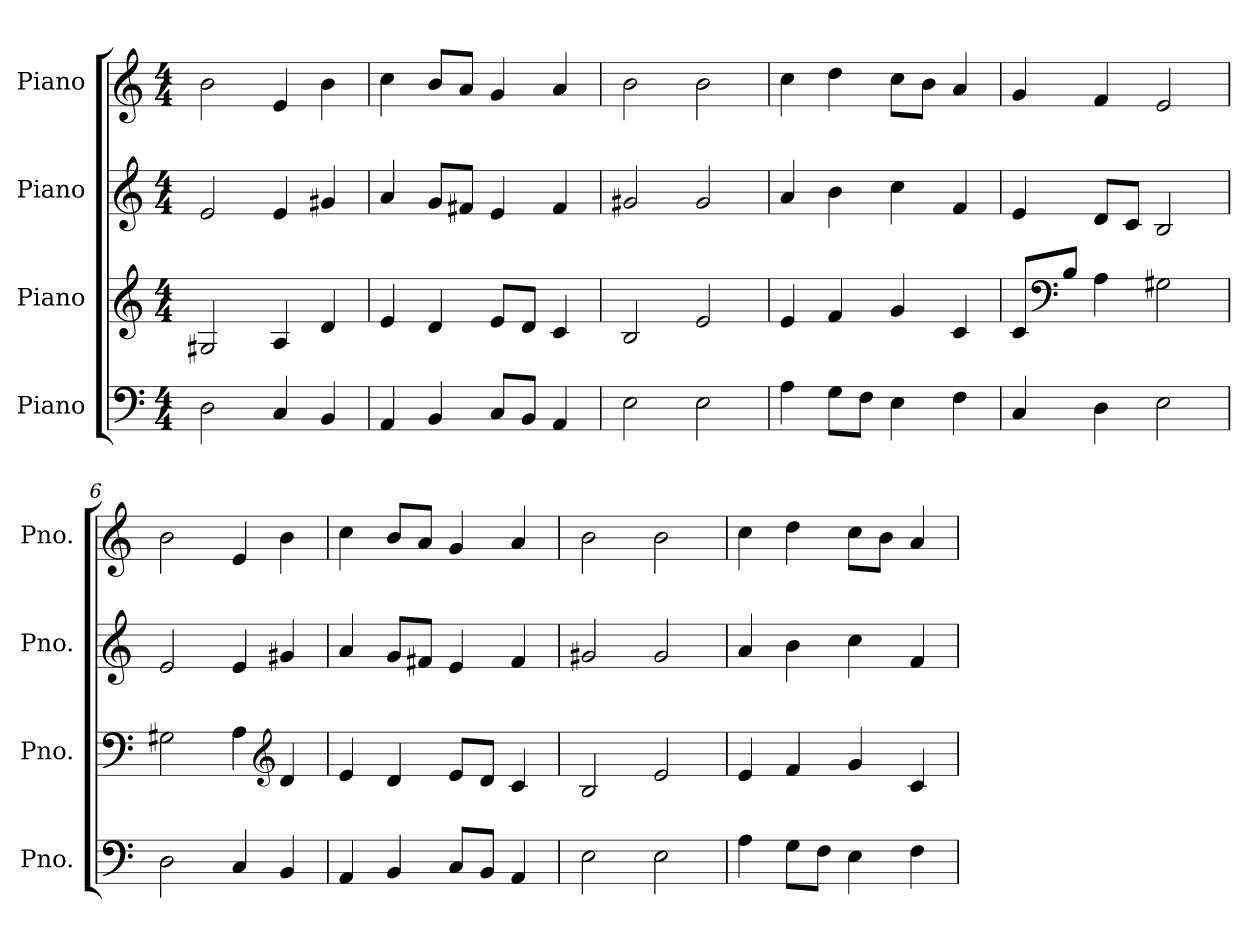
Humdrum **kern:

**kern	**kern	**kern	**kern
*part4	*part3	*part2	*part1
*staff4	*staff3	*staff2	*staff1
*I"Piano	*I"Piano	*I"Piano	*I"Piano
*I'Pno.	*I'Pno.	*I'Pno.	*I'Pno.
*clefF4	*clefG2	*clefG2	*clefG2
*k[]	*k[]	*k[]	*k[]
*M4/4	*M4/4	*M4/4	*M4/4
*MM120	*MM120	*MM120	*MM120
=1	=1	=1	=1
2D\	2G#X/	2e/	2b\
4C/	4A/	4e/	4e/
4BB/	4d/	4g#X/	4b\
=2	=2	=2	=2
4AA/	4e/	4a/	4cc\
4BB/	4d/	8g/L	8b/L
.	.	8f#X/J	8a/J
8C/L	8e/L	4e/	4g/
8BB/J	8d/J	.	.
4AA/	4c/	4f#/	4a/
=3	=3	=3	=3
2E\	2B/	2g#X/	2b\
2E\	2e/	2g#/	2b\
=4	=4	=4	=4
4A\	4e/	4a/	4cc\
8G\L	4f/	4b\	4dd\
8F\J	.	.	.
4E\	4g/	4cc\	8cc\L
.	.	.	8b\J
4F\	4c/	4f/	4a/
=5	=5	=5	=5
4C/	8c/L	4e/	4g/
*	*clefF4	*	*
.	8B/J	.	.
4D\	4A\	8d/L	4f/
.	.	8c/J	.
2E\	2G#X\	2B/	2e/
=6	=6	=6	=6
2D\	2G#X\	2e/	2b\
4C/	4A\	4e/	4e/
*	*clefG2	*	*
4BB/	4d/	4g#X/	4b\
=7	=7	=7	=7
4AA/	4e/	4a/	4cc\
4BB/	4d/	8g/L	8b/L
.	.	8f#X/J	8a/J
8C/L	8e/L	4e/	4g/
8BB/J	8d/J	.	.
4AA/	4c/	4f#/	4a/
!!LO:LB:g=z
=8	=8	=8	=8
2E\	2B/	2g#X/	2b\
2E\	2e/	2g#/	2b\
=9	=9	=9	=9
4A\	4e/	4a/	4cc\
8G\L	4f/	4b\	4dd\
8F\J	.	.	.
4E\	4g/	4cc\	8cc\L
.	.	.	8b\J
4F\	4c/	4f/	4a/
=	=	=	=
*-	*-	*-	*-
